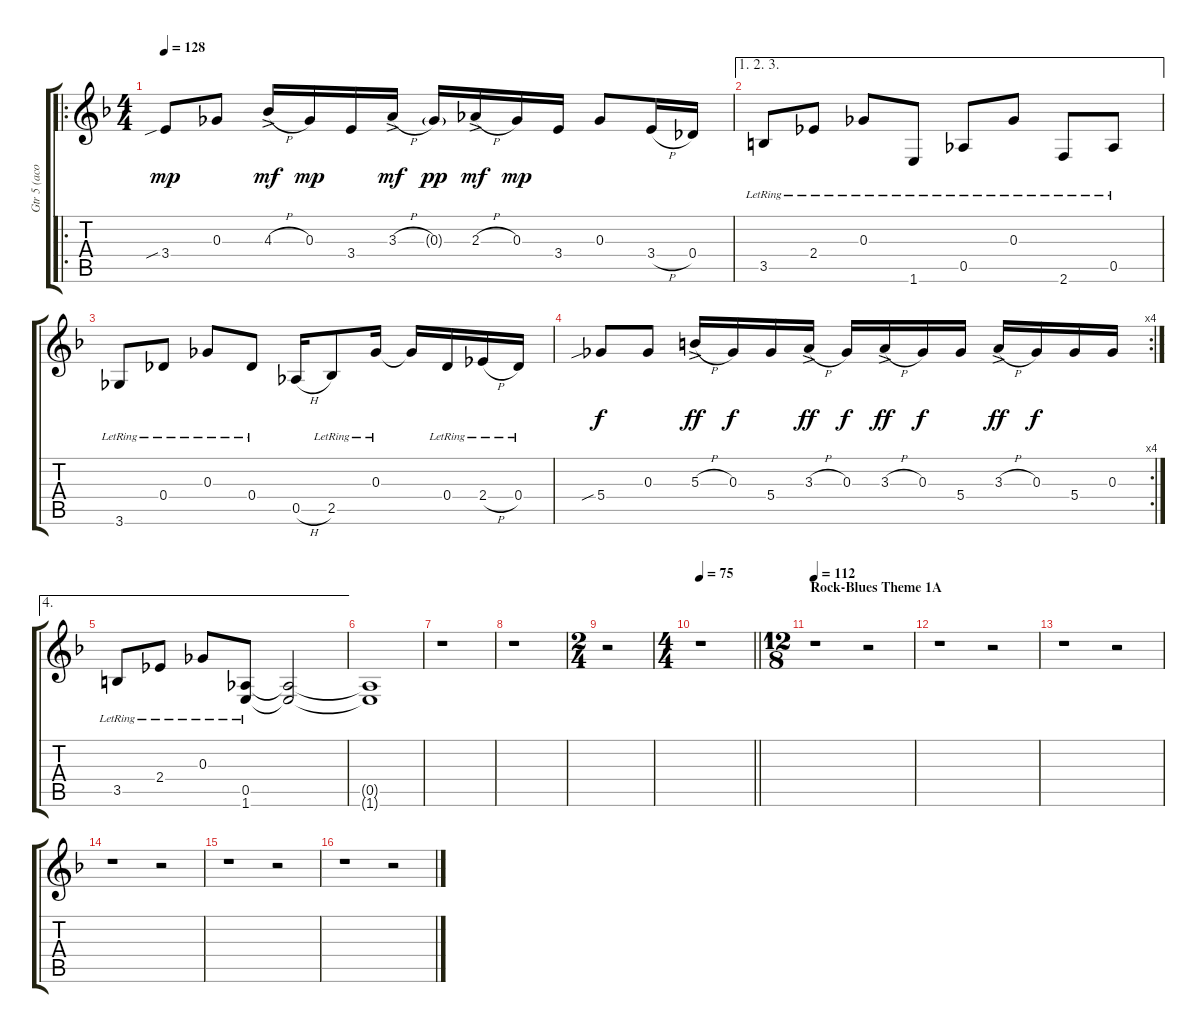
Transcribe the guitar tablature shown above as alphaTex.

\track ("Gtr 5 (acoustic)" "Gtr 5 (aco") {instrument acousticguitarsteel}
\staff {score tabs}
\tuning (Eb4 Bb3 Gb3 Db3 Ab2 Eb2) {hide}
\ro
\ts (4 4)
\tempo 128
\clef g2
\ks f
3.4{sib}.8{dy mp} 0.3.8 4.3{h ac}.16{dy mf} 0.3.16{dy mp} 3.4.16 3.3{h ac}.16{dy mf} 0.3{g}.16{dy pp} 2.3{h ac}.16{dy mf} 0.3.16{dy mp} 3.4.16 0.3.8 3.4{h}.16 0.4.16 |
\ae (1 2 3)
3.5{lr}.8 2.4{lr}.8 0.3{lr}.8 1.6{lr}.8 0.5{lr}.8 0.3{lr}.8 2.6{lr}.8 0.5{lr}.8 |
3.6{lr}.8 0.4{lr}.8 0.3{lr}.8 0.4{lr}.8 0.5{h}.16 2.5{lr}.8 0.3{lr}.16 0.3{t}.16 0.4{lr}.16 2.4{h lr}.16 0.4{lr}.16 |
\rc 4
5.4{sib}.8{dy f} 0.3.8 5.3{h ac}.16{dy ff} 0.3.16{dy f} 5.4.16 3.3{h ac}.16{dy ff} 0.3.16{dy f} 3.3{h ac}.16{dy ff} 0.3.16{dy f} 5.4.16 3.3{h ac}.16{dy ff} 0.3.16{dy f} 5.4.16 0.3.16 |
\ae 4
3.5{lr}.8 2.4{lr}.8 0.3{lr}.8 (0.5{lr} 1.6{lr}).8 (0.5{t} 1.6{t}).2 |
(0.5{t} 1.6{t}).1 |
r.1 |
r.1 |
\ts (2 4)
r.2 |
\ts (4 4)
\tempo 75
\barLineRight lightlight
r.1 |
\ts (12 8)
\section ("" "Rock-Blues Theme 1A")
\tempo 112
r.1 r.2 |
r.1 r.2 |
r.1 r.2 |
r.1 r.2 |
r.1 r.2 |
r.1 r.2
